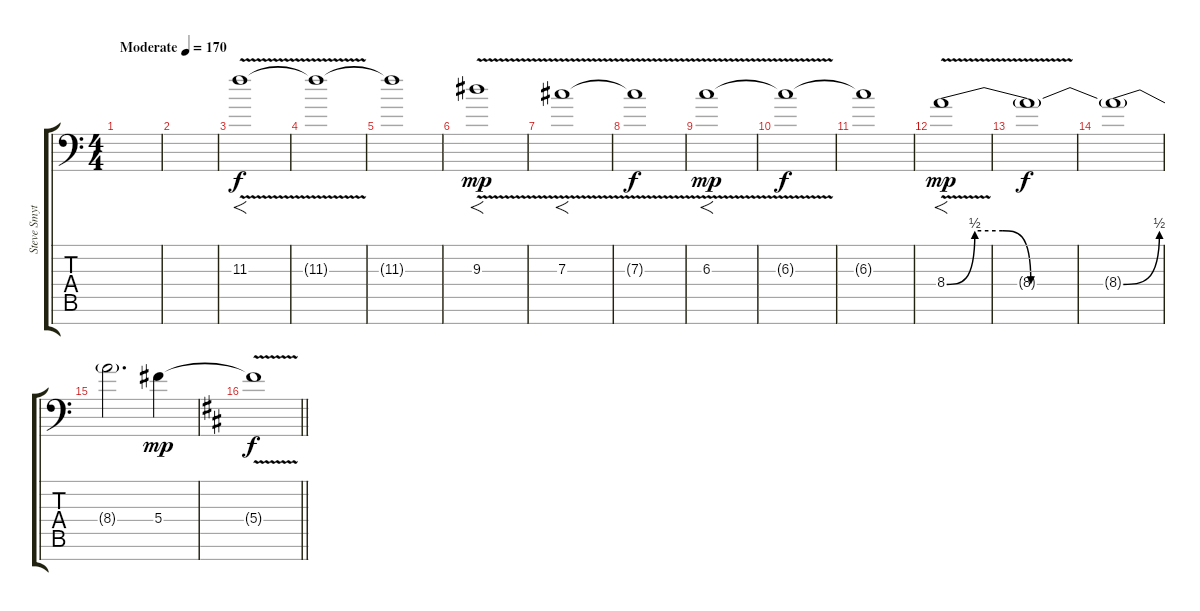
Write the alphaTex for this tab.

\track ("Steve Smyth Lead" "Steve Smyt") {instrument distortionguitar}
\staff {score tabs}
\tuning (Eb4 Bb3 Gb3 Db3 Ab2 Eb2 Bb1) {hide}
\ts (4 4)
\tempo (170 "Moderate")
\clef f4
\ks c
|
|
11.3{v}.1{f} |
11.3{t}.1{dy f volume 8} |
11.3{t}.1 |
9.3{v}.1{f dy mp volume 15} |
7.3{v}.1{f} |
7.3{t}.1{dy f} |
6.3{v}.1{f dy mp} |
6.3{t}.1{dy f volume 7} |
6.3{t}.1 |
8.4{be (custom 0 0 10 2 20 2 30 0 60 0) v}.1{f dy mp volume 15} |
8.4{t}.1{dy f} |
8.4{be (bend 0 0 60 2) t}.1 |
8.4{t}.2{d} 5.4.4{dy mp} |
\barLineRight lightlight
\ks d
5.4{v t}.1{dy f}
